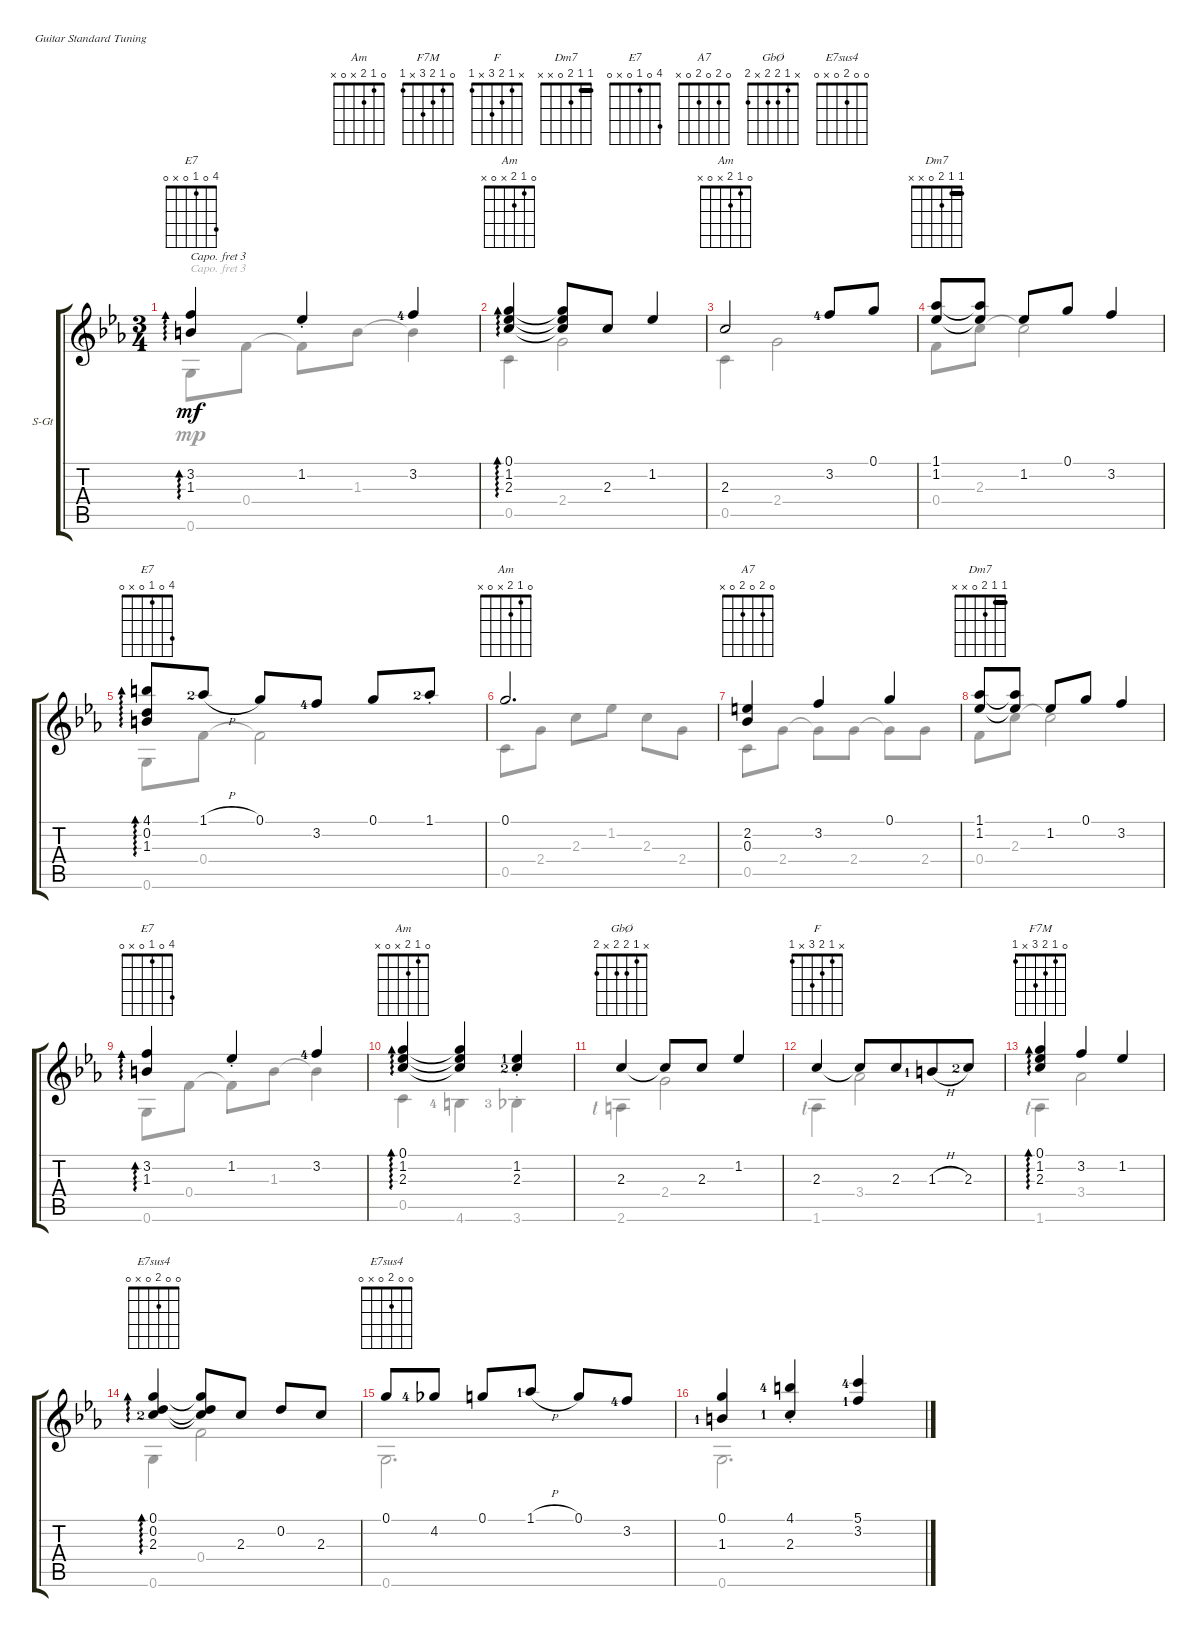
\defaultSystemsLayout 4
\bracketExtendMode groupsimilarinstruments
\firstSystemTrackNameOrientation horizontal
\otherSystemsTrackNameOrientation horizontal
\chordDiagramsInScore
\track ("Steel Guitar" "S-Gt") {instrument acousticguitarsteel}
\staff {score tabs}
\capo 3
\tuning (E4 B3 G3 D3 A2 E2)
\chord ("Am" 0 1 2 2 0 x)
\chord ("F7M" 0 1 2 3 x 1)
\chord ("F" x 1 2 3 x 1)
\chord ("Dm7" 1 1 2 0 x x) {barre 1}
\chord ("E7" x 3 1 0 2 0)
\chord ("A7" 0 2 0 2 0 x)
\chord ("Am" 0 1 2 x 0 x)
\chord ("GbØ" x 1 2 2 x 2)
\chord ("E7" 4 0 1 0 x 0)
\chord ("E7sus4" 0 0 2 0 x 0)
\voice
\ts (3 4)
\tempo (150 hide)
\clef g2
\ks cminor
(1.3{acc #} 3.2{acc forcenatural}).4{ad 0 ch "E7" dy mf beam Up} 1.2{st acc forcenatural}.4{beam Up} 3.2{lf 5 acc forcenatural}.4{beam Up} |
(0.1{acc forcenatural} 1.2{acc forcenatural} 2.3{acc forcenatural}).4{ad 0 ch "Am" beam Up} (0.1{t acc forcenatural} 1.2{t acc forcenatural} 2.3{t acc forcenatural}).8{beam Up} 2.3{acc forcenatural}.8{beam Up} 1.2{acc forcenatural}.4{beam Up} |
2.3{acc forcenatural}.2{ch "Am" beam Up} 3.2{lf 5 acc forcenatural}.8{beam Up} 0.1{acc forcenatural}.8{beam Up} |
(1.1{acc forcenatural} 1.2{acc forcenatural}).8{ch "Dm7" beam Up} (1.1{t acc forcenatural} 1.2{t acc forcenatural}).8{beam Up} 1.2{acc forcenatural}.8{beam Up} 0.1{acc forcenatural}.8{beam Up} 3.2{acc forcenatural}.4{beam Up} |
(4.1{acc #} 1.3{acc #} 0.2{acc forcenatural}).8{ad 0 ch "E7" beam Up} 1.1{h lf 3 acc forcenatural}.8{beam Up} 0.1{acc forcenatural}.8{beam Up} 3.2{lf 5 acc forcenatural}.8{beam Up} 0.1{acc forcenatural}.8{beam Up} 1.1{st lf 3 acc forcenatural}.8{beam Up} |
0.1{acc forcenatural}.2{d ch "Am" beam Up} |
(2.2{acc #} 0.3{acc forcenatural}).4{ch "A7" beam Up} 3.2{acc forcenatural}.4{beam Up} 0.1{acc forcenatural}.4{beam Up} |
(1.1{acc forcenatural} 1.2{acc forcenatural}).8{ch "Dm7" beam Up} (1.1{t acc forcenatural} 1.2{t acc forcenatural}).8{beam Up} 1.2{acc forcenatural}.8{beam Up} 0.1{acc forcenatural}.8{beam Up} 3.2{acc forcenatural}.4{beam Up} |
(1.3{acc #} 3.2{acc forcenatural}).4{ad 0 ch "E7" beam Up} 1.2{st acc forcenatural}.4{beam Up} 3.2{lf 5 acc forcenatural}.4{beam Up} |
(0.1{acc forcenatural} 2.3{acc forcenatural} 1.2{acc forcenatural}).4{ad 0 ch "Am" beam Up} (0.1{t acc forcenatural} 2.3{t acc forcenatural} 1.2{t acc forcenatural}).4{beam Up} (1.2{st lf 2 acc forcenatural} 2.3{st lf 3 acc forcenatural}).4{beam Up} |
2.3{acc forcenatural}.4{ch "GbØ" beam Up} 2.3{t acc forcenatural}.8{beam Up} 2.3{acc forcenatural}.8{beam Up} 1.2{acc forcenatural}.4{beam Up} |
2.3{acc forcenatural}.4{ch "F" beam Up} 2.3{t acc forcenatural}.8{beam Up beam merge} 2.3{acc forcenatural}.8{beam Up beam merge} 1.3{h lf 2 acc #}.8{beam Up beam merge} 2.3{lf 3 acc forcenatural}.8{beam Up} |
(0.1{acc forcenatural} 1.2{acc forcenatural} 2.3{acc forcenatural}).4{ad 0 ch "F7M" beam Up} 3.2{acc forcenatural}.4{beam Up} 1.2{acc forcenatural}.4{beam Up} |
(0.2{acc forcenatural} 2.3{lf 3 acc forcenatural} 0.1{acc forcenatural}).4{ad 0 ch "E7sus4" beam Up} (0.2{t acc forcenatural} 2.3{t acc forcenatural} 0.1{t acc forcenatural}).8{beam Up} 2.3{acc forcenatural}.8{beam Up} 0.2{acc forcenatural}.8{beam Up} 2.3{acc forcenatural}.8{beam Up} |
0.1{acc forcenatural}.8{ch "E7sus4" beam Up} 4.2{lf 5 acc b}.8{beam Up} 0.1{acc forcenatural}.8{beam Up} 1.1{h lf 2 acc forcenatural}.8{beam Up} 0.1{acc forcenatural}.8{beam Up} 3.2{lf 5 acc forcenatural}.8{beam Up} |
(1.3{lf 2 acc #} 0.1{acc forcenatural}).4{beam Up} (2.3{st lf 2 acc forcenatural} 4.1{st lf 5 acc #}).4{beam Up} (5.1{lf 5 acc forcenatural} 3.2{lf 2 acc forcenatural}).4{beam Up}
\voice
\clef g2
\ottava regular
\simile none
\ks cminor
0.6{acc forcenatural}.8{dy mp beam Down} 0.4{acc forcenatural}.8{beam Down} 0.4{t acc forcenatural}.8{beam Down} 1.3{acc #}.8{beam Down} 1.3{t acc #}.4{beam Down} |
0.5{acc forcenatural}.4{beam Down} 2.4{acc forcenatural}.2{beam Down} |
0.5{acc forcenatural}.4{beam Down} 2.4{acc forcenatural}.2{beam Down} |
0.4{acc forcenatural}.8{beam Down} 2.3{acc forcenatural}.8{beam Down} 2.3{t acc forcenatural}.2{beam Down} |
0.6{acc forcenatural}.8{beam Down} 0.4{acc forcenatural}.8{beam Down} 0.4{t acc forcenatural}.2{beam Down} |
0.5{acc forcenatural}.8{beam Down} 2.4{acc forcenatural}.8{beam Down} 2.3{acc forcenatural}.8{beam Down} 1.2{acc forcenatural}.8{beam Down} 2.3{acc forcenatural}.8{beam Down} 2.4{acc forcenatural}.8{beam Down} |
0.5{acc forcenatural}.8{beam Down} 2.4{acc forcenatural}.8{beam Down} 2.4{t acc forcenatural}.8{beam Down} 2.4{acc forcenatural}.8{beam Down} 2.4{t acc forcenatural}.8{beam Down} 2.4{acc forcenatural}.8{beam Down} |
0.4{acc forcenatural}.8{beam Down} 2.3{acc forcenatural}.8{beam Down} 2.3{t acc forcenatural}.2{beam Down} |
0.6{acc forcenatural}.8{beam Down} 0.4{acc forcenatural}.8{beam Down} 0.4{t acc forcenatural}.8{beam Down} 1.3{acc #}.8{beam Down} 1.3{t acc #}.4{beam Down} |
0.5{acc forcenatural}.4{beam Down} 4.6{lf 5 acc #}.4{beam Down} 3.6{st lf 4 acc forcenatural}.4{beam Down} |
2.6{lf 1 acc #}.4{beam Down} 2.4{acc forcenatural}.2{beam Down} |
1.6{lf 1 acc forcenatural}.4{beam Down} 3.4{acc forcenatural}.2{beam Down} |
1.6{lf 1 acc forcenatural}.4{beam Down} 3.4{acc forcenatural}.2{beam Down} |
0.6{acc forcenatural}.4{beam Down} 0.4{acc forcenatural}.2{beam Down} |
0.6{acc forcenatural}.2{d beam Down} |
0.6{acc forcenatural}.2{d beam Down}
